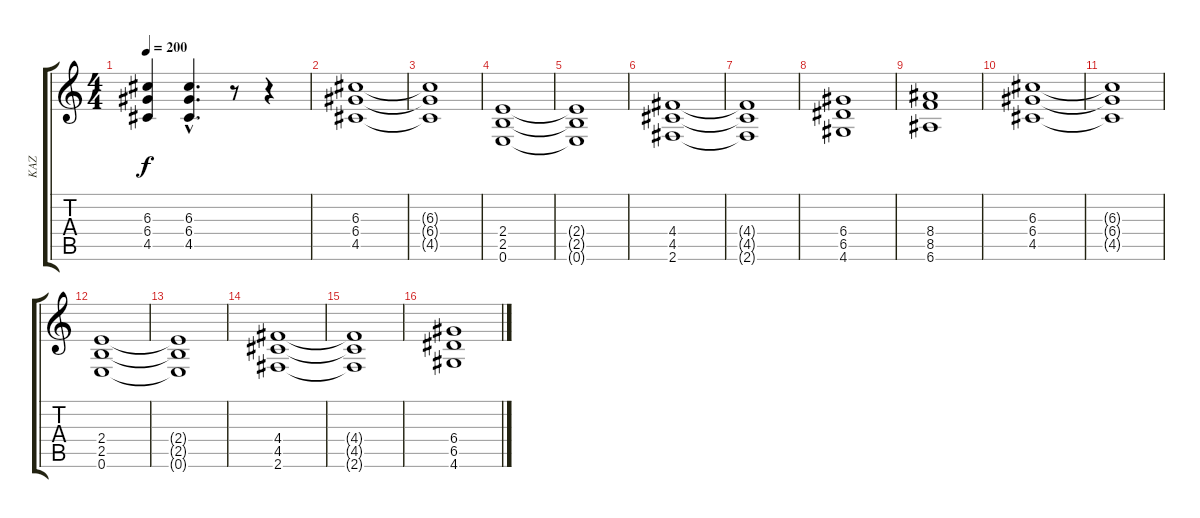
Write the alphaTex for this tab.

\track ("KAZ" "KAZ") {instrument distortionguitar}
\staff {score tabs}
\tuning (E4 B3 G3 D3 A2 E2) {hide}
\ts (4 4)
\tempo 200
\clef g2
\ks c
(6.3 6.4 4.5).4{dy f} (6.3{hac} 6.4{hac} 4.5{hac}).4{d} r.8 r.4 |
(6.3 6.4 4.5).1 |
(6.3{t} 6.4{t} 4.5{t}).1 |
(2.4 2.5 0.6).1 |
(2.4{t} 2.5{t} 0.6{t}).1 |
(4.4 4.5 2.6).1 |
(4.4{t} 4.5{t} 2.6{t}).1 |
(6.4 6.5 4.6).1 |
(8.4 8.5 6.6).1 |
(6.3 6.4 4.5).1 |
(6.3{t} 6.4{t} 4.5{t}).1 |
(2.4 2.5 0.6).1 |
(2.4{t} 2.5{t} 0.6{t}).1 |
(4.4 4.5 2.6).1 |
(4.4{t} 4.5{t} 2.6{t}).1 |
(6.4 6.5 4.6).1
